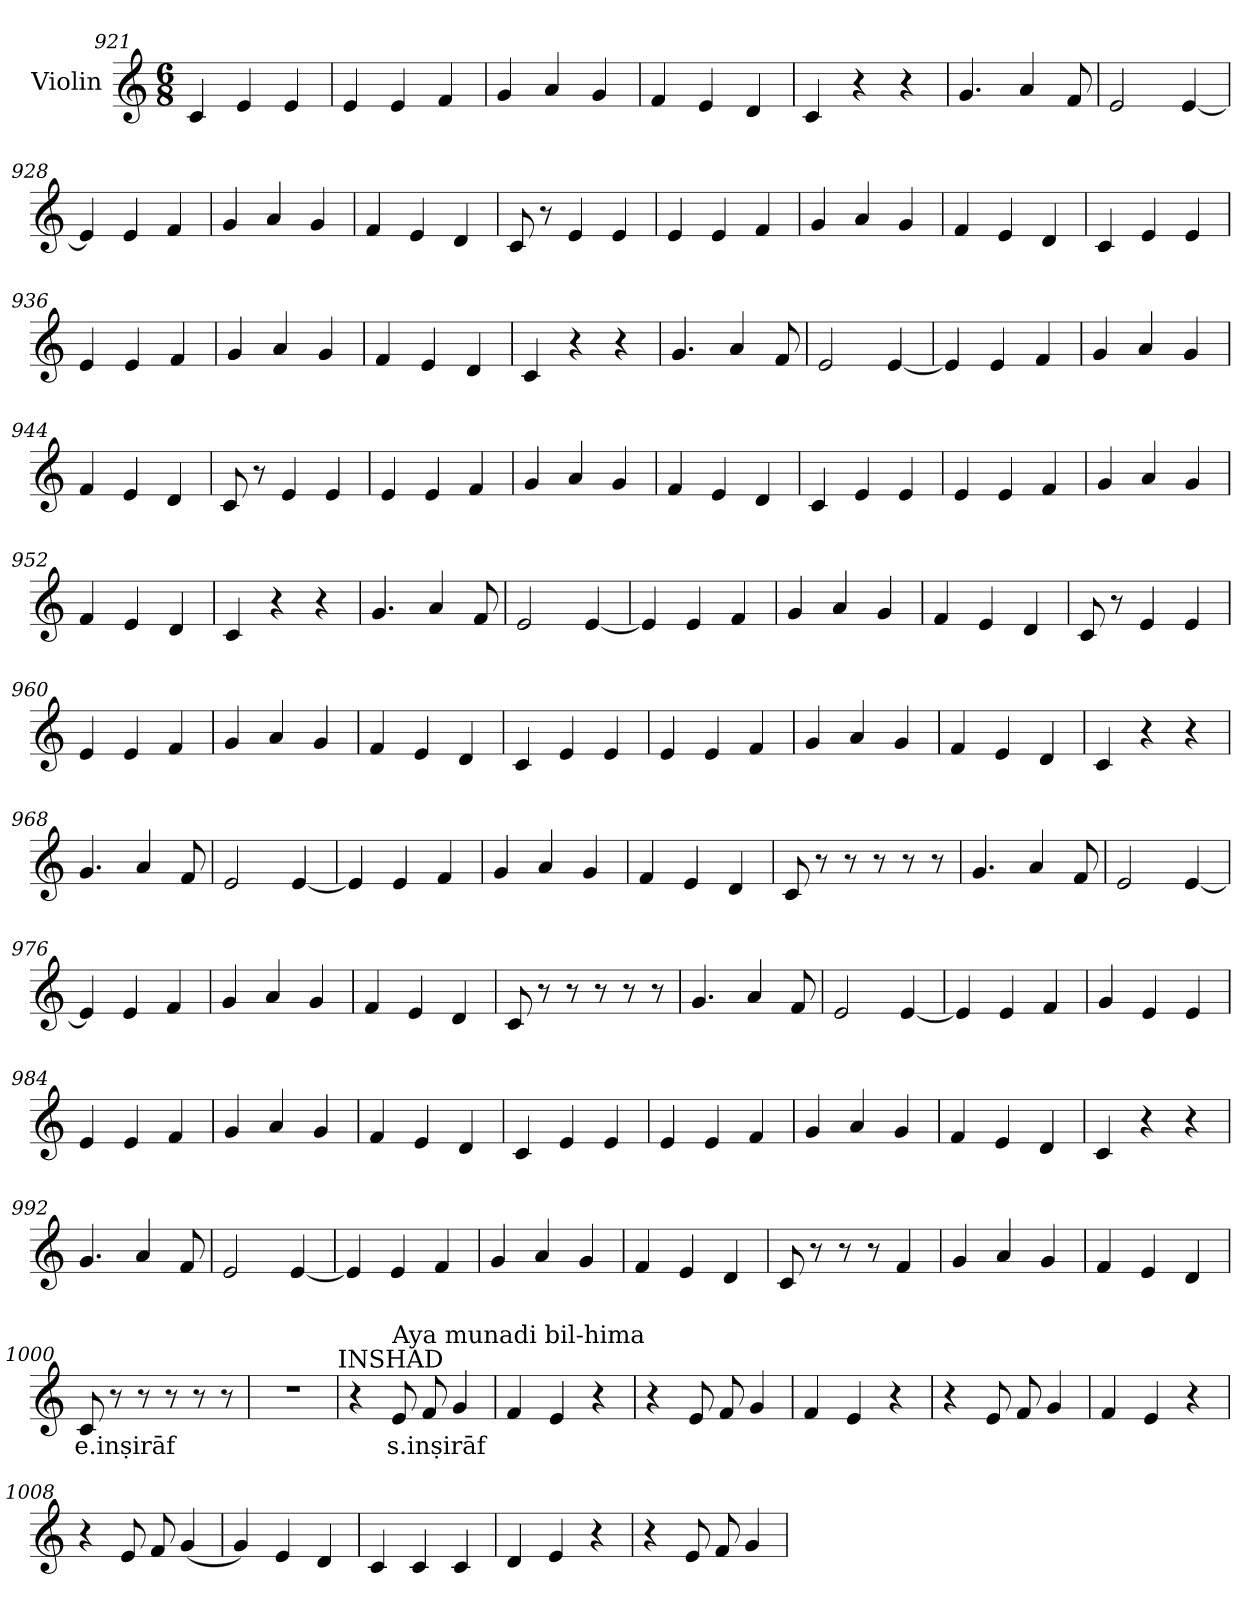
**kern	**text
*part1	*part1
*staff1	*staff1
*I"Violin	*
*clefG2	*
*k[]	*
*M6/8	*
=921	=921
4c/	.
4e/	.
4e/	.
=922	=922
4e/	.
4e/	.
4f/	.
=923	=923
4g/	.
4a/	.
4g/	.
=924	=924
4f/	.
4e/	.
4d/	.
=925	=925
4c/	.
4r	.
4r	.
=926	=926
4.g/	.
4a/	.
8f/	.
!!LO:PB:g=z
=927	=927
2e/	.
[4e/	.
=928	=928
4e/]	.
4e/	.
4f/	.
=929	=929
4g/	.
4a/	.
4g/	.
=930	=930
4f/	.
4e/	.
4d/	.
=931	=931
8c/	.
8r	.
4e/	.
4e/	.
=932	=932
4e/	.
4e/	.
4f/	.
=933	=933
4g/	.
4a/	.
4g/	.
!!LO:LB:g=z
=934	=934
4f/	.
4e/	.
4d/	.
=935	=935
4c/	.
4e/	.
4e/	.
=936	=936
4e/	.
4e/	.
4f/	.
=937	=937
4g/	.
4a/	.
4g/	.
=938	=938
4f/	.
4e/	.
4d/	.
=939	=939
4c/	.
4r	.
4r	.
=940	=940
4.g/	.
4a/	.
8f/	.
!!LO:LB:g=z
=941	=941
2e/	.
[4e/	.
=942	=942
4e/]	.
4e/	.
4f/	.
=943	=943
4g/	.
4a/	.
4g/	.
=944	=944
4f/	.
4e/	.
4d/	.
=945	=945
8c/	.
8r	.
4e/	.
4e/	.
=946	=946
4e/	.
4e/	.
4f/	.
=947	=947
4g/	.
4a/	.
4g/	.
!!LO:LB:g=z
=948	=948
4f/	.
4e/	.
4d/	.
=949	=949
4c/	.
4e/	.
4e/	.
=950	=950
4e/	.
4e/	.
4f/	.
=951	=951
4g/	.
4a/	.
4g/	.
=952	=952
4f/	.
4e/	.
4d/	.
=953	=953
4c/	.
4r	.
4r	.
=954	=954
4.g/	.
4a/	.
8f/	.
!!LO:LB:g=z
=955	=955
2e/	.
[4e/	.
=956	=956
4e/]	.
4e/	.
4f/	.
=957	=957
4g/	.
4a/	.
4g/	.
=958	=958
4f/	.
4e/	.
4d/	.
=959	=959
8c/	.
8r	.
4e/	.
4e/	.
=960	=960
4e/	.
4e/	.
4f/	.
=961	=961
4g/	.
4a/	.
4g/	.
!!LO:LB:g=z
=962	=962
4f/	.
4e/	.
4d/	.
=963	=963
4c/	.
4e/	.
4e/	.
=964	=964
4e/	.
4e/	.
4f/	.
=965	=965
4g/	.
4a/	.
4g/	.
=966	=966
4f/	.
4e/	.
4d/	.
=967	=967
4c/	.
4r	.
4r	.
=968	=968
4.g/	.
4a/	.
8f/	.
!!LO:LB:g=z
=969	=969
2e/	.
[4e/	.
=970	=970
4e/]	.
4e/	.
4f/	.
=971	=971
4g/	.
4a/	.
4g/	.
=972	=972
4f/	.
4e/	.
4d/	.
=973	=973
8c/	.
8r	.
8r	.
8r	.
8r	.
8r	.
=974	=974
4.g/	.
4a/	.
8f/	.
=975	=975
2e/	.
[4e/	.
!!LO:LB:g=z
=976	=976
4e/]	.
4e/	.
4f/	.
=977	=977
4g/	.
4a/	.
4g/	.
=978	=978
4f/	.
4e/	.
4d/	.
=979	=979
8c/	.
8r	.
8r	.
8r	.
8r	.
8r	.
=980	=980
4.g/	.
4a/	.
8f/	.
=981	=981
2e/	.
[4e/	.
=982	=982
4e/]	.
4e/	.
4f/	.
!!LO:PB:g=z
=983	=983
4g/	.
4e/	.
4e/	.
=984	=984
4e/	.
4e/	.
4f/	.
=985	=985
4g/	.
4a/	.
4g/	.
=986	=986
4f/	.
4e/	.
4d/	.
=987	=987
4c/	.
4e/	.
4e/	.
=988	=988
4e/	.
4e/	.
4f/	.
=989	=989
4g/	.
4a/	.
4g/	.
!!LO:LB:g=z
=990	=990
4f/	.
4e/	.
4d/	.
=991	=991
4c/	.
4r	.
4r	.
=992	=992
4.g/	.
4a/	.
8f/	.
=993	=993
2e/	.
[4e/	.
=994	=994
4e/]	.
4e/	.
4f/	.
=995	=995
4g/	.
4a/	.
4g/	.
=996	=996
4f/	.
4e/	.
4d/	.
!!LO:LB:g=z
=997	=997
8c/	.
8r	.
8r	.
8r	.
4f/	.
=998	=998
4g/	.
4a/	.
4g/	.
=999	=999
4f/	.
4e/	.
4d/	.
=1000	=1000
!	!LO:LY:b
8c/	e.inṣirāf
8r	.
8r	.
8r	.
8r	.
8r	.
=1001	=1001
2.r	.
!LO:TX:a:t=INSHAD	!
=1002	=1002
4r	.
!LO:TX:a:t=Aya munadi bil-hima	!
!	!LO:LY:b
8e/	s.inṣirāf
8f/	.
4g/	.
=1003	=1003
4f/	.
4e/	.
4r	.
!!LO:LB:g=z
=1004	=1004
4r	.
8e/	.
8f/	.
4g/	.
=1005	=1005
4f/	.
4e/	.
4r	.
=1006	=1006
4r	.
8e/	.
8f/	.
4g/	.
=1007	=1007
4f/	.
4e/	.
4r	.
=1008	=1008
4r	.
8e/	.
8f/	.
(<4g/	.
=1009	=1009
4g/)	.
4e/	.
4d/	.
=1010	=1010
4c/	.
4c/	.
4c/	.
!!LO:LB:g=z
=1011	=1011
4d/	.
4e/	.
4r	.
=1012	=1012
4r	.
8e/	.
8f/	.
4g/	.
=	=
*-	*-
